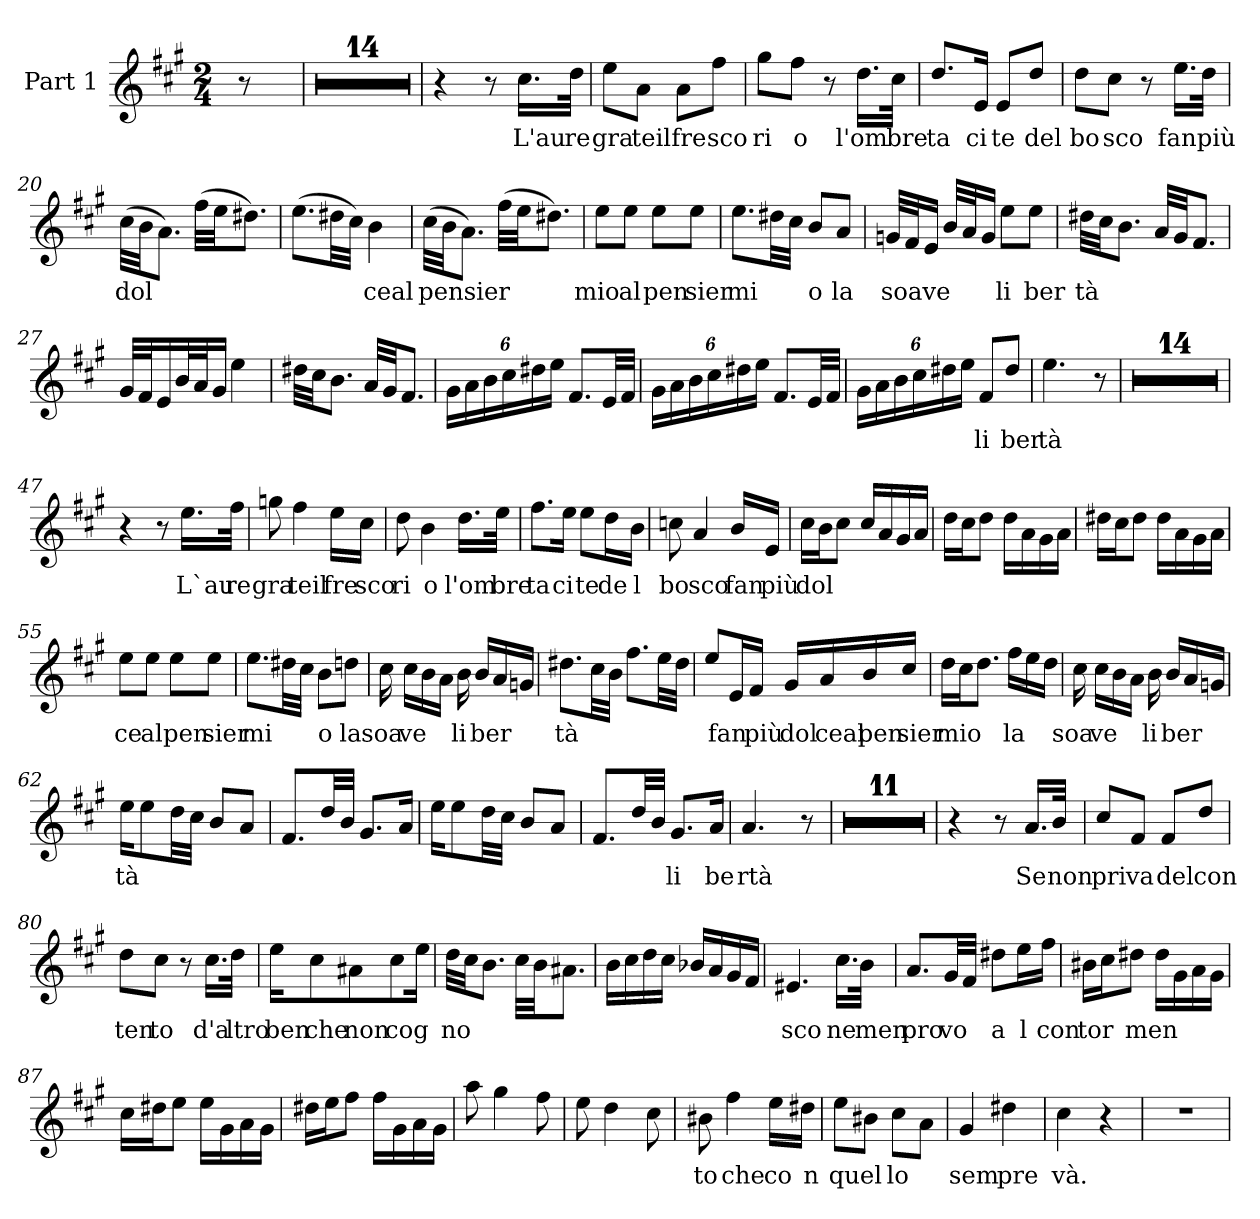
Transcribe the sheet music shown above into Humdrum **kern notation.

**kern	**text
*part1	*part1
*staff1	*staff1
*I"Part 1	*
*clefG2	*
*k[f#c#g#]	*
*M2/4	*
=	=
8r	.
=1	=1
2r	.
=2	=2
2r	.
=3	=3
2r	.
=4	=4
2r	.
=5	=5
2r	.
=6	=6
2r	.
=7	=7
2r	.
=8	=8
2r	.
=9	=9
2r	.
=10	=10
2r	.
!!LO:LB:g=z
=11	=11
2r	.
=12	=12
2r	.
=13	=13
2r	.
=14	=14
2r	.
=15	=15
4r	.
8r	.
16.cc#LL	L'au
32ddJJk	re
=16	=16
8eeL	gra
8aJ	teil
8aL	fre
8ff#J	sco
=17	=17
8gg#L	ri
8ff#J	o
8r	.
16.ddLL	l'om
32cc#JJk	bre
=18	=18
8.ddL	ta
16eJk	ci
8eL	te
8ddJ	del
!!LO:LB:g=z
=19	=19
8ddL	bo
8cc#J	sco
8r	.
16.eeLL	fan
32ddJJk	più
=20	=20
(32cc#LLL	dol
32bJJ	.
8.aJ)	.
(32ff#LLL	.
32eeJJ	.
8.dd#XJ)	.
=21	=21
(8.eeL	.
32dd#XLL	.
32cc#JJJ)	.
4b	ceal
=22	=22
(32cc#LLL	pensier
32bJJ	.
8.aJ)	.
(32ff#LLL	.
32eeJJ	.
8.dd#XJ)	.
=23	=23
8eeL	mio
8eeJ	al
8eeL	pen
8eeJ	sier
=24	=24
8.eeL	mi
32dd#XLL	.
32cc#JJJ	.
8bL	o
8aJ	la
!!LO:LB:g=z
=25	=25
32gnLLL	soave
32f#J	.
16eJJ	.
32bLLL	.
32aJ	.
16gJJ	.
8eeL	li
8eeJ	ber
=26	=26
32dd#XLLL	tà
32cc#JJ	.
8.bJ	.
32aLLL	.
32g#JJ	.
8.f#J	.
=27	=27
32g#LLL	.
32f#J	.
16e	.
32bL	.
32aJ	.
16g#JJ	.
4ee	.
=28	=28
32dd#XLLL	.
32cc#JJ	.
8.bJ	.
32aLLL	.
32g#JJ	.
8.f#J	.
=29	=29
24g#LL	.
24a	.
24b	.
24cc#	.
24dd#X	.
24eeJJ	.
8.f#L	.
32eLL	.
32f#JJJ	.
!!LO:LB:g=z
=30	=30
24g#LL	.
24a	.
24b	.
24cc#	.
24dd#X	.
24eeJJ	.
8.f#L	.
32eLL	.
32f#JJJ	.
=31	=31
24g#LL	.
24a	.
24b	.
24cc#	.
24dd#X	.
24eeJJ	.
8f#L	li
8dd#J	ber
=32	=32
4.ee	tà
8r	.
=33	=33
2r	.
=34	=34
2r	.
=35	=35
2r	.
=36	=36
2r	.
=37	=37
2r	.
=38	=38
2r	.
!!LO:LB:g=z
=39	=39
2r	.
=40	=40
2r	.
=41	=41
2r	.
=42	=42
2r	.
=43	=43
2r	.
=44	=44
2r	.
=45	=45
2r	.
=46	=46
2r	.
=47	=47
4r	.
8r	.
16.eeLL	L`au
32ff#JJk	re
=48	=48
8ggn	gra
4ff#	teil
16eeLL	fre
16cc#JJ	sco
!!LO:LB:g=z
=49	=49
8dd	ri
4b	o
16.ddLL	l'om
32eeJJk	bre
=50	=50
8.ff#L	ta
16eeJk	ci
8eeL	te
16ddL	de
16bJJ	l
=51	=51
8ccn	bo
4a	sco
16bLL	fan
16eJJ	più
=52	=52
16cc#LL	dol
16bJ	.
8cc#J	.
16cc#LL	.
16a	.
16g#	.
16aJJ	.
=53	=53
16ddLL	.
16cc#J	.
8ddJ	.
16ddLL	.
16a	.
16g#	.
16aJJ	.
=54	=54
16dd#XLL	.
16cc#J	.
8dd#J	.
16dd#LL	.
16a	.
16g#	.
16aJJ	.
!!LO:LB:g=z
=55	=55
8eeL	ce
8eeJ	al
8eeL	pen
8eeJ	sier
=56	=56
8.eeL	mi
32dd#XLL	.
32cc#JJJ	.
8bL	o
8ddnJ	la
=57	=57
16cc#	soa
16cc#LL	ve
16b	.
16aJJ	.
16b	li
16bLL	ber
16a	.
16gnJJ	.
=58	=58
8.dd#XL	tà
32cc#LL	.
32bJJJ	.
8.ff#L	.
32eeLL	.
32dd#JJJ	.
=59	=59
8eeL	.
16eL	fan
16f#JJ	più
16g#LL	dol
16a	ceal
16b	pen
16cc#JJ	sier
!!LO:LB:g=z
=60	=60
16ddLL	mio
16cc#J	.
8.ddJ	.
16ff#LL	la
16ee	.
16ddJJ	.
=61	=61
16cc#	soa
16cc#LL	ve
16b	.
16aJJ	.
16b	li
16bLL	ber
16a	.
16gnJJ	.
=62	=62
16eeKL	tà
8ee	.
32ddLL	.
32cc#JJJ	.
8bL	.
8aJ	.
=63	=63
8.f#L	.
32ddLL	.
32bJJJ	.
8.g#L	.
16aJk	.
=64	=64
16eeKL	.
8ee	.
32ddLL	.
32cc#JJJ	.
8bL	.
8aJ	.
=65	=65
8.f#L	.
32ddLL	.
32bJJJ	.
8.g#L	li
16aJk	be
!!LO:LB:g=z
=66	=66
4.a	rtà
8r	.
=67	=67
2r	.
=68	=68
2r	.
=69	=69
2r	.
=70	=70
2r	.
=71	=71
2r	.
=72	=72
2r	.
=73	=73
2r	.
=74	=74
2r	.
=75	=75
2r	.
=76	=76
2r	.
=77	=77
2r	.
!!LO:PB:g=z
=78	=78
4r	.
8r	.
16.aLL	Se
32bJJk	non
=79	=79
8cc#L	pri
8f#J	va
8f#L	del
8ddJ	con
=80	=80
8ddL	ten
8cc#J	to
8r	.
16.cc#LL	d'a
32ddJJk	ltro
=81	=81
16eeKL	ben
8cc#	che
8a#X	non
8cc#	cog
16eeJk	.
=82	=82
32ddLLL	no
32cc#JJ	.
8.bJ	.
32cc#LLL	.
32bJJ	.
8.a#XJ	.
=83	=83
16bLL	.
16cc#	.
16dd	.
16cc#JJ	.
16b-XLL	.
16a	.
16g#	.
16f#JJ	.
!!LO:LB:g=z
=84	=84
4.e#X	sco
16.cc#LL	ne
32bJJk	men
=85	=85
8.aL	pro
32g#LL	vo
32f#JJJ	.
8dd#XL	a
16eeL	l
16ff#JJ	con
=86	=86
16b#XLL	tor
16cc#J	.
8dd#XJ	men
16dd#LL	.
16g#	.
16a	.
16g#JJ	.
=87	=87
16cc#LL	.
16dd#XJ	.
8eeJ	.
16eeLL	.
16g#	.
16a	.
16g#JJ	.
=88	=88
16dd#XLL	.
16eeJ	.
8ff#J	.
16ff#LL	.
16g#	.
16a	.
16g#JJ	.
=89	=89
8aa	.
4gg#	.
8ff#	.
!!LO:LB:g=z
=90	=90
8ee	.
4dd	.
8cc#	.
=91	=91
8b#X	to
4ff#	che
16eeLL	co
16dd#XJJ	n
=92	=92
8eeL	quel
8b#XJ	.
8cc#L	lo
8aJ	.
=93	=93
4g#	sem
4dd#X	pre
=94	=94
4cc#	và.
4r	.
=95	=95
2r	.
=	=
*-	*-
